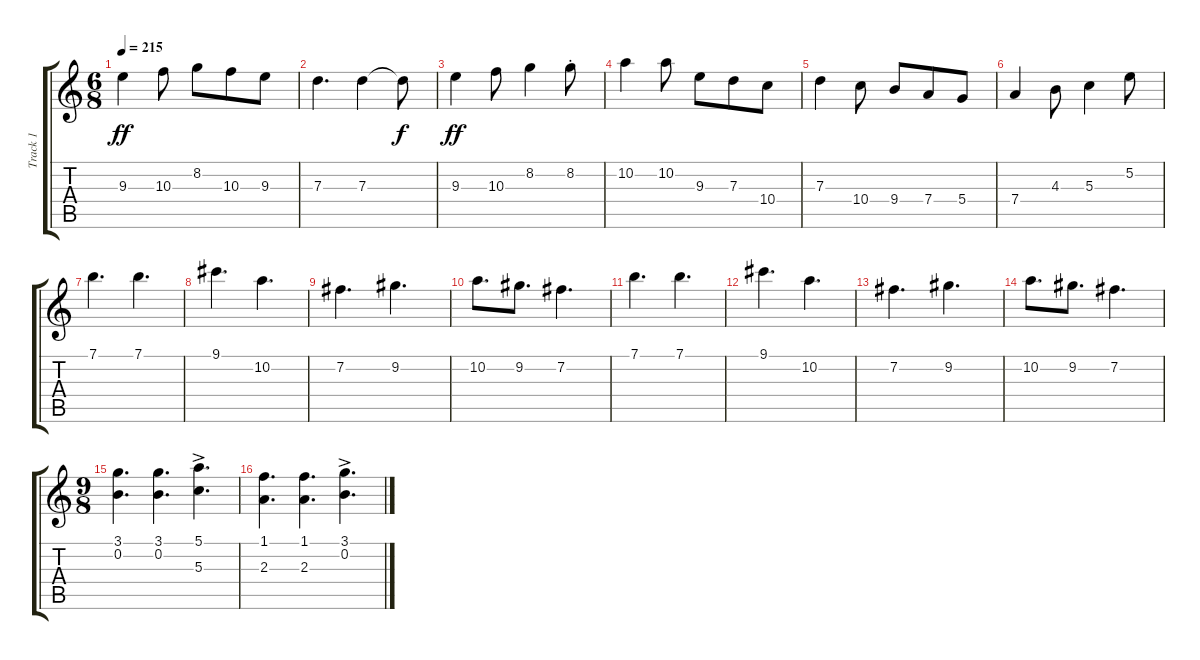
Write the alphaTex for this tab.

\track ("Track 1" "Track 1") {instrument acousticguitarnylon}
\staff {score tabs}
\tuning (E4 B3 G3 D3 A2 E2) {hide}
\ts (6 8)
\tempo 215
\clef g2
\ks c
9.3.4{dy ff} 10.3.8 8.2.8 10.3.8 9.3.8 |
7.3.4{d} 7.3.4 7.3{t}.8{dy f} |
9.3.4{dy ff} 10.3.8 8.2.4 8.2{st}.8 |
10.2.4 10.2.8 9.3.8 7.3.8 10.4.8 |
7.3.4 10.4.8 9.4.8 7.4.8 5.4.8 |
7.4.4 4.3.8 5.3.4 5.2.8 |
7.1.4{d} 7.1.4{d} |
9.1.4{d} 10.2.4{d} |
7.2.4{d} 9.2.4{d} |
10.2.8{d} 9.2.8{d} 7.2.4{d} |
7.1.4{d} 7.1.4{d} |
9.1.4{d} 10.2.4{d} |
7.2.4{d} 9.2.4{d} |
10.2.8{d} 9.2.8{d} 7.2.4{d} |
\ts (9 8)
(3.1 0.2).4{d} (3.1 0.2).4{d} (5.1{ac} 5.3).4{d} |
(1.1 2.3).4{d} (1.1 2.3).4{d} (3.1{ac} 0.2).4{d}
